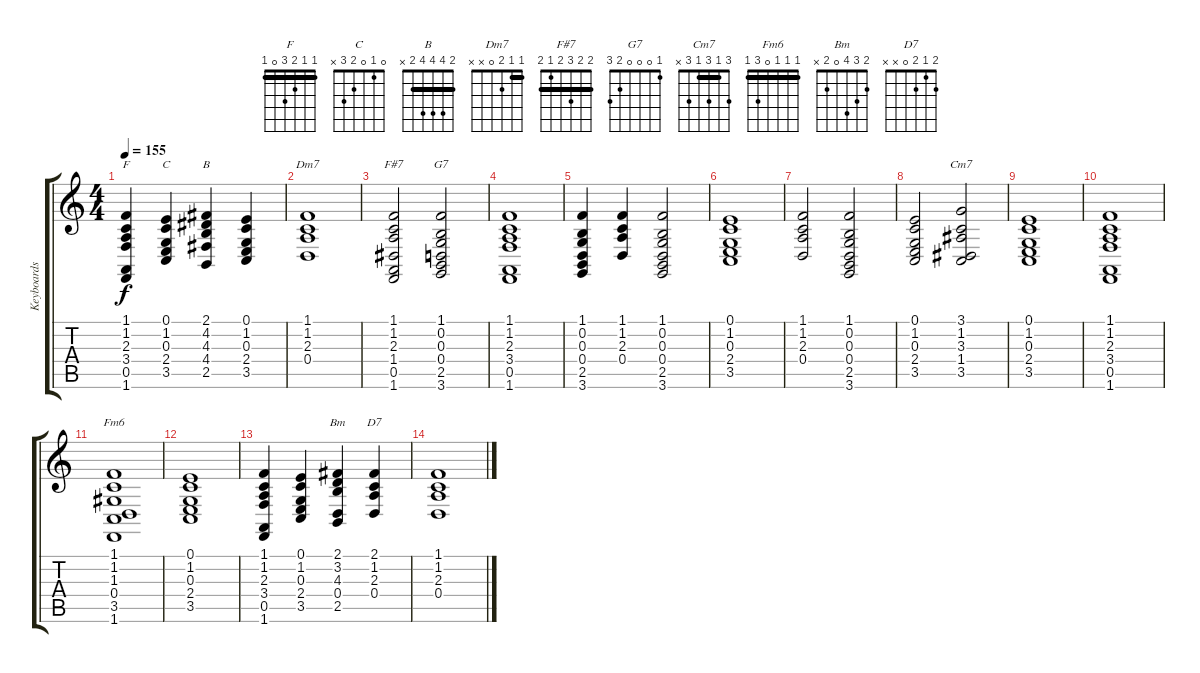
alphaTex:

\track ("Keyboards" "Keyboards") {instrument stringensemble1}
\staff {score tabs}
\tuning (E4 B3 G3 D3 A2 E2) {hide}
\chord ("F" 1 1 2 3 0 1) {barre 1}
\chord ("C" 0 1 0 2 3 x)
\chord ("B" 2 4 4 4 2 x) {barre 2}
\chord ("Dm7" 1 1 2 0 x x) {barre 1}
\chord ("F#7" 2 2 3 2 1 2) {barre 2}
\chord ("G7" 1 0 0 0 2 3)
\chord ("Cm7" 3 1 3 1 3 x) {barre 1}
\chord ("Fm6" 1 1 1 0 3 1) {barre 1}
\chord ("Bm" 2 3 4 0 2 x)
\chord ("D7" 2 1 2 0 x x)
\ts (4 4)
\tempo 155
\clef g2
\ks c
(1.1 1.2 2.3 3.4 0.5 1.6).4{ch "F" dy f} (0.1 1.2 0.3 2.4 3.5).4{ch "C"} (2.1 4.2 4.3 4.4 2.5).4{ch "B"} (0.1 1.2 0.3 2.4 3.5).4 |
(1.1 1.2 2.3 0.4).1{ch "Dm7"} |
(1.1 1.2 2.3 1.4 0.5 1.6).2{ch "F#7"} (1.1 0.2 0.3 0.4 2.5 3.6).2{ch "G7"} |
(1.1 1.2 2.3 3.4 0.5 1.6).1 |
(1.1 0.2 0.3 0.4 2.5 3.6).4 (1.1 1.2 2.3 0.4).4 (1.1 0.2 0.3 0.4 2.5 3.6).2 |
(0.1 1.2 0.3 2.4 3.5).1 |
(1.1 1.2 2.3 0.4).2 (1.1 0.2 0.3 0.4 2.5 3.6).2 |
(0.1 1.2 0.3 2.4 3.5).2 (3.1 1.2 3.3 1.4 3.5).2{ch "Cm7"} |
(0.1 1.2 0.3 2.4 3.5).1 |
(1.1 1.2 2.3 3.4 0.5 1.6).1 |
(1.1 1.2 1.3 0.4 3.5 1.6).1{ch "Fm6"} |
(0.1 1.2 0.3 2.4 3.5).1 |
(1.1 1.2 2.3 3.4 0.5 1.6).4 (0.1 1.2 0.3 2.4 3.5).4 (2.1 3.2 4.3 0.4 2.5).4{ch "Bm"} (2.1 1.2 2.3 0.4).4{ch "D7"} |
(1.1 1.2 2.3 0.4).1
